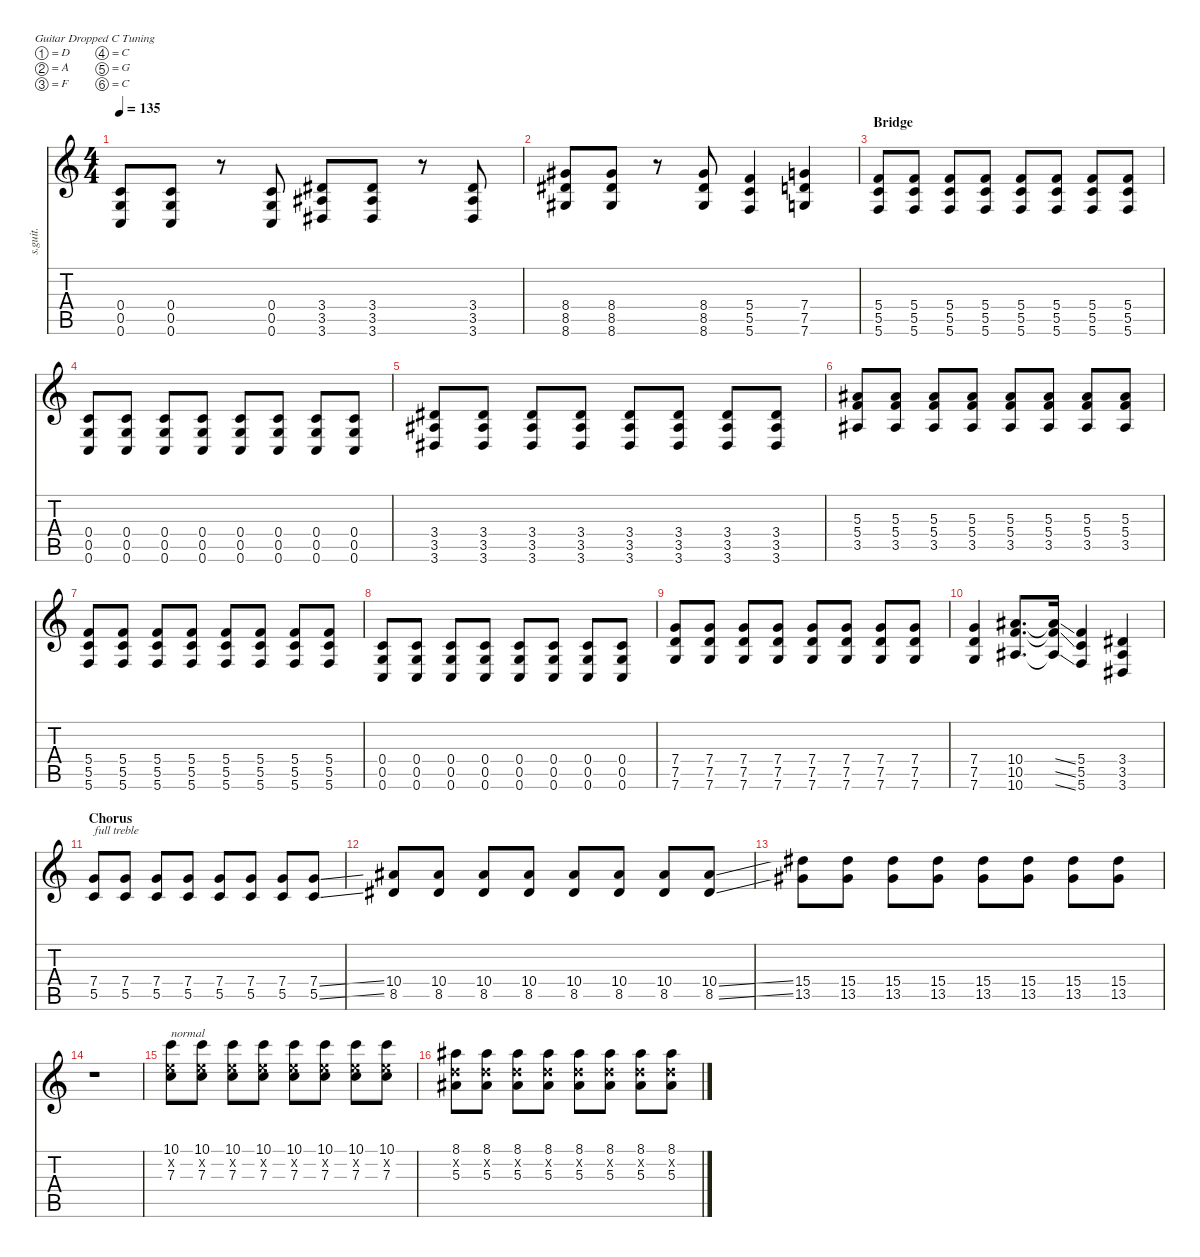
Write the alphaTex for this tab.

\defaultSystemsLayout 4
\hideDynamics
\bracketExtendMode nobrackets
\track ("Ben Kasica" "s.guit.") {instrument distortionguitar}
\staff {score tabs}
\tuning (D4 A3 F3 C3 G2 C2)
\ts (4 4)
\tempo 135
\clef g2
\ks c
(0.4 0.5 0.6).8{lyrics (0 "") lyrics (1 "") lyrics (2 "") lyrics (3 "") lyrics (4 "") dy f} (0.4 0.5 0.6).8{lyrics (0 "") lyrics (1 "") lyrics (2 "") lyrics (3 "") lyrics (4 "")} r.8 (0.4 0.5 0.6).8{lyrics (0 "") lyrics (1 "") lyrics (2 "") lyrics (3 "") lyrics (4 "")} (3.4{acc #} 3.5{acc #} 3.6{acc #}).8{lyrics (0 "") lyrics (1 "") lyrics (2 "") lyrics (3 "") lyrics (4 "")} (3.4{acc #} 3.5{acc #} 3.6{acc #}).8{lyrics (0 "") lyrics (1 "") lyrics (2 "") lyrics (3 "") lyrics (4 "")} r.8 (3.4{acc #} 3.5{acc #} 3.6{acc #}).8{lyrics (0 "") lyrics (1 "") lyrics (2 "") lyrics (3 "") lyrics (4 "")} |
(8.4{acc #} 8.5{acc #} 8.6{acc #}).8{lyrics (0 "") lyrics (1 "") lyrics (2 "") lyrics (3 "") lyrics (4 "")} (8.4{acc #} 8.5{acc #} 8.6{acc #}).8{lyrics (0 "") lyrics (1 "") lyrics (2 "") lyrics (3 "") lyrics (4 "")} r.8 (8.4{acc #} 8.5{acc #} 8.6{acc #}).8{lyrics (0 "") lyrics (1 "") lyrics (2 "") lyrics (3 "") lyrics (4 "")} (5.4 5.5 5.6).4{lyrics (0 "") lyrics (1 "") lyrics (2 "") lyrics (3 "") lyrics (4 "")} (7.4 7.5 7.6).4{lyrics (0 "") lyrics (1 "") lyrics (2 "") lyrics (3 "") lyrics (4 "")} |
\section ("" "Bridge")
(5.4 5.5 5.6).8{lyrics (0 "") lyrics (1 "") lyrics (2 "") lyrics (3 "") lyrics (4 "")} (5.4 5.5 5.6).8{lyrics (0 "") lyrics (1 "") lyrics (2 "") lyrics (3 "") lyrics (4 "")} (5.4 5.5 5.6).8{lyrics (0 "") lyrics (1 "") lyrics (2 "") lyrics (3 "") lyrics (4 "")} (5.4 5.5 5.6).8{lyrics (0 "") lyrics (1 "") lyrics (2 "") lyrics (3 "") lyrics (4 "")} (5.4 5.5 5.6).8{lyrics (0 "") lyrics (1 "") lyrics (2 "") lyrics (3 "") lyrics (4 "")} (5.4 5.5 5.6).8{lyrics (0 "") lyrics (1 "") lyrics (2 "") lyrics (3 "") lyrics (4 "")} (5.4 5.5 5.6).8{lyrics (0 "") lyrics (1 "") lyrics (2 "") lyrics (3 "") lyrics (4 "")} (5.4 5.5 5.6).8{lyrics (0 "") lyrics (1 "") lyrics (2 "") lyrics (3 "") lyrics (4 "")} |
(0.4 0.5 0.6).8{lyrics (0 "") lyrics (1 "") lyrics (2 "") lyrics (3 "") lyrics (4 "")} (0.4 0.5 0.6).8{lyrics (0 "") lyrics (1 "") lyrics (2 "") lyrics (3 "") lyrics (4 "")} (0.4 0.5 0.6).8{lyrics (0 "") lyrics (1 "") lyrics (2 "") lyrics (3 "") lyrics (4 "")} (0.4 0.5 0.6).8{lyrics (0 "") lyrics (1 "") lyrics (2 "") lyrics (3 "") lyrics (4 "")} (0.4 0.5 0.6).8{lyrics (0 "") lyrics (1 "") lyrics (2 "") lyrics (3 "") lyrics (4 "")} (0.4 0.5 0.6).8{lyrics (0 "") lyrics (1 "") lyrics (2 "") lyrics (3 "") lyrics (4 "")} (0.4 0.5 0.6).8{lyrics (0 "") lyrics (1 "") lyrics (2 "") lyrics (3 "") lyrics (4 "")} (0.4 0.5 0.6).8{lyrics (0 "") lyrics (1 "") lyrics (2 "") lyrics (3 "") lyrics (4 "")} |
(3.4{acc #} 3.5{acc #} 3.6{acc #}).8{lyrics (0 "") lyrics (1 "") lyrics (2 "") lyrics (3 "") lyrics (4 "")} (3.4{acc #} 3.5{acc #} 3.6{acc #}).8{lyrics (0 "") lyrics (1 "") lyrics (2 "") lyrics (3 "") lyrics (4 "")} (3.4{acc #} 3.5{acc #} 3.6{acc #}).8{lyrics (0 "") lyrics (1 "") lyrics (2 "") lyrics (3 "") lyrics (4 "")} (3.4{acc #} 3.5{acc #} 3.6{acc #}).8{lyrics (0 "") lyrics (1 "") lyrics (2 "") lyrics (3 "") lyrics (4 "")} (3.4{acc #} 3.5{acc #} 3.6{acc #}).8{lyrics (0 "") lyrics (1 "") lyrics (2 "") lyrics (3 "") lyrics (4 "")} (3.4{acc #} 3.5{acc #} 3.6{acc #}).8{lyrics (0 "") lyrics (1 "") lyrics (2 "") lyrics (3 "") lyrics (4 "")} (3.4{acc #} 3.5{acc #} 3.6{acc #}).8{lyrics (0 "") lyrics (1 "") lyrics (2 "") lyrics (3 "") lyrics (4 "")} (3.4{acc #} 3.5{acc #} 3.6{acc #}).8{lyrics (0 "") lyrics (1 "") lyrics (2 "") lyrics (3 "") lyrics (4 "")} |
(5.3{acc #} 5.4 3.5{acc #}).8{lyrics (0 "") lyrics (1 "") lyrics (2 "") lyrics (3 "") lyrics (4 "")} (5.3{acc #} 5.4 3.5{acc #}).8{lyrics (0 "") lyrics (1 "") lyrics (2 "") lyrics (3 "") lyrics (4 "")} (5.3{acc #} 5.4 3.5{acc #}).8{lyrics (0 "") lyrics (1 "") lyrics (2 "") lyrics (3 "") lyrics (4 "")} (5.3{acc #} 5.4 3.5{acc #}).8{lyrics (0 "") lyrics (1 "") lyrics (2 "") lyrics (3 "") lyrics (4 "")} (5.3{acc #} 5.4 3.5{acc #}).8{lyrics (0 "") lyrics (1 "") lyrics (2 "") lyrics (3 "") lyrics (4 "")} (5.3{acc #} 5.4 3.5{acc #}).8{lyrics (0 "") lyrics (1 "") lyrics (2 "") lyrics (3 "") lyrics (4 "")} (5.3{acc #} 5.4 3.5{acc #}).8{lyrics (0 "") lyrics (1 "") lyrics (2 "") lyrics (3 "") lyrics (4 "")} (5.3{acc #} 5.4 3.5{acc #}).8{lyrics (0 "") lyrics (1 "") lyrics (2 "") lyrics (3 "") lyrics (4 "")} |
(5.4 5.5 5.6).8{lyrics (0 "") lyrics (1 "") lyrics (2 "") lyrics (3 "") lyrics (4 "")} (5.4 5.5 5.6).8{lyrics (0 "") lyrics (1 "") lyrics (2 "") lyrics (3 "") lyrics (4 "")} (5.4 5.5 5.6).8{lyrics (0 "") lyrics (1 "") lyrics (2 "") lyrics (3 "") lyrics (4 "")} (5.4 5.5 5.6).8{lyrics (0 "") lyrics (1 "") lyrics (2 "") lyrics (3 "") lyrics (4 "")} (5.4 5.5 5.6).8{lyrics (0 "") lyrics (1 "") lyrics (2 "") lyrics (3 "") lyrics (4 "")} (5.4 5.5 5.6).8{lyrics (0 "") lyrics (1 "") lyrics (2 "") lyrics (3 "") lyrics (4 "")} (5.4 5.5 5.6).8{lyrics (0 "") lyrics (1 "") lyrics (2 "") lyrics (3 "") lyrics (4 "")} (5.4 5.5 5.6).8{lyrics (0 "") lyrics (1 "") lyrics (2 "") lyrics (3 "") lyrics (4 "")} |
(0.4 0.5 0.6).8{lyrics (0 "") lyrics (1 "") lyrics (2 "") lyrics (3 "") lyrics (4 "")} (0.4 0.5 0.6).8{lyrics (0 "") lyrics (1 "") lyrics (2 "") lyrics (3 "") lyrics (4 "")} (0.4 0.5 0.6).8{lyrics (0 "") lyrics (1 "") lyrics (2 "") lyrics (3 "") lyrics (4 "")} (0.4 0.5 0.6).8{lyrics (0 "") lyrics (1 "") lyrics (2 "") lyrics (3 "") lyrics (4 "")} (0.4 0.5 0.6).8{lyrics (0 "") lyrics (1 "") lyrics (2 "") lyrics (3 "") lyrics (4 "")} (0.4 0.5 0.6).8{lyrics (0 "") lyrics (1 "") lyrics (2 "") lyrics (3 "") lyrics (4 "")} (0.4 0.5 0.6).8{lyrics (0 "") lyrics (1 "") lyrics (2 "") lyrics (3 "") lyrics (4 "")} (0.4 0.5 0.6).8{lyrics (0 "") lyrics (1 "") lyrics (2 "") lyrics (3 "") lyrics (4 "")} |
(7.4 7.5 7.6).8{lyrics (0 "") lyrics (1 "") lyrics (2 "") lyrics (3 "") lyrics (4 "")} (7.4 7.5 7.6).8{lyrics (0 "") lyrics (1 "") lyrics (2 "") lyrics (3 "") lyrics (4 "")} (7.4 7.5 7.6).8{lyrics (0 "") lyrics (1 "") lyrics (2 "") lyrics (3 "") lyrics (4 "")} (7.4 7.5 7.6).8{lyrics (0 "") lyrics (1 "") lyrics (2 "") lyrics (3 "") lyrics (4 "")} (7.4 7.5 7.6).8{lyrics (0 "") lyrics (1 "") lyrics (2 "") lyrics (3 "") lyrics (4 "")} (7.4 7.5 7.6).8{lyrics (0 "") lyrics (1 "") lyrics (2 "") lyrics (3 "") lyrics (4 "")} (7.4 7.5 7.6).8{lyrics (0 "") lyrics (1 "") lyrics (2 "") lyrics (3 "") lyrics (4 "")} (7.4 7.5 7.6).8{lyrics (0 "") lyrics (1 "") lyrics (2 "") lyrics (3 "") lyrics (4 "")} |
(7.4 7.5 7.6).4{lyrics (0 "") lyrics (1 "") lyrics (2 "") lyrics (3 "") lyrics (4 "")} (10.4{acc #} 10.5 10.6{acc #}).8{d lyrics (0 "") lyrics (1 "") lyrics (2 "") lyrics (3 "") lyrics (4 "")} (10.4{ss t acc #} 10.5{ss t} 10.6{ss t acc #}).16{lyrics (0 "") lyrics (1 "") lyrics (2 "") lyrics (3 "") lyrics (4 "")} (5.4 5.5 5.6).4{lyrics (0 "") lyrics (1 "") lyrics (2 "") lyrics (3 "") lyrics (4 "")} (3.4{acc #} 3.5{acc #} 3.6{acc #}).4{lyrics (0 "") lyrics (1 "") lyrics (2 "") lyrics (3 "") lyrics (4 "")} |
\section ("" "Chorus")
(7.4 5.5).8{txt "full treble" lyrics (0 "") lyrics (1 "") lyrics (2 "") lyrics (3 "") lyrics (4 "") dy mp} (7.4 5.5).8{lyrics (0 "") lyrics (1 "") lyrics (2 "") lyrics (3 "") lyrics (4 "")} (7.4 5.5).8{lyrics (0 "") lyrics (1 "") lyrics (2 "") lyrics (3 "") lyrics (4 "")} (7.4 5.5).8{lyrics (0 "") lyrics (1 "") lyrics (2 "") lyrics (3 "") lyrics (4 "")} (7.4 5.5).8{lyrics (0 "") lyrics (1 "") lyrics (2 "") lyrics (3 "") lyrics (4 "")} (7.4 5.5).8{lyrics (0 "") lyrics (1 "") lyrics (2 "") lyrics (3 "") lyrics (4 "")} (7.4 5.5).8{lyrics (0 "") lyrics (1 "") lyrics (2 "") lyrics (3 "") lyrics (4 "")} (7.4{ss} 5.5{ss}).8{lyrics (0 "") lyrics (1 "") lyrics (2 "") lyrics (3 "") lyrics (4 "")} |
(10.4{acc #} 8.5{acc #}).8{lyrics (0 "") lyrics (1 "") lyrics (2 "") lyrics (3 "") lyrics (4 "")} (10.4{acc #} 8.5{acc #}).8{lyrics (0 "") lyrics (1 "") lyrics (2 "") lyrics (3 "") lyrics (4 "")} (10.4{acc #} 8.5{acc #}).8{lyrics (0 "") lyrics (1 "") lyrics (2 "") lyrics (3 "") lyrics (4 "")} (10.4{acc #} 8.5{acc #}).8{lyrics (0 "") lyrics (1 "") lyrics (2 "") lyrics (3 "") lyrics (4 "")} (10.4{acc #} 8.5{acc #}).8{lyrics (0 "") lyrics (1 "") lyrics (2 "") lyrics (3 "") lyrics (4 "")} (10.4{acc #} 8.5{acc #}).8{lyrics (0 "") lyrics (1 "") lyrics (2 "") lyrics (3 "") lyrics (4 "")} (10.4{acc #} 8.5{acc #}).8{lyrics (0 "") lyrics (1 "") lyrics (2 "") lyrics (3 "") lyrics (4 "")} (10.4{ss acc #} 8.5{ss acc #}).8{lyrics (0 "") lyrics (1 "") lyrics (2 "") lyrics (3 "") lyrics (4 "")} |
(15.4{acc #} 13.5{acc #}).8{lyrics (0 "") lyrics (1 "") lyrics (2 "") lyrics (3 "") lyrics (4 "")} (15.4{acc #} 13.5{acc #}).8{lyrics (0 "") lyrics (1 "") lyrics (2 "") lyrics (3 "") lyrics (4 "")} (15.4{acc #} 13.5{acc #}).8{lyrics (0 "") lyrics (1 "") lyrics (2 "") lyrics (3 "") lyrics (4 "")} (15.4{acc #} 13.5{acc #}).8{lyrics (0 "") lyrics (1 "") lyrics (2 "") lyrics (3 "") lyrics (4 "")} (15.4{acc #} 13.5{acc #}).8{lyrics (0 "") lyrics (1 "") lyrics (2 "") lyrics (3 "") lyrics (4 "")} (15.4{acc #} 13.5{acc #}).8{lyrics (0 "") lyrics (1 "") lyrics (2 "") lyrics (3 "") lyrics (4 "")} (15.4{acc #} 13.5{acc #}).8{lyrics (0 "") lyrics (1 "") lyrics (2 "") lyrics (3 "") lyrics (4 "")} (15.4{acc #} 13.5{acc #}).8{lyrics (0 "") lyrics (1 "") lyrics (2 "") lyrics (3 "") lyrics (4 "")} |
r.1 |
(10.1 7.2{x} 7.3).8{txt "normal" lyrics (0 "") lyrics (1 "") lyrics (2 "") lyrics (3 "") lyrics (4 "") dy f} (10.1 7.2{x} 7.3).8{lyrics (0 "") lyrics (1 "") lyrics (2 "") lyrics (3 "") lyrics (4 "")} (10.1 7.2{x} 7.3).8{lyrics (0 "") lyrics (1 "") lyrics (2 "") lyrics (3 "") lyrics (4 "")} (10.1 7.2{x} 7.3).8{lyrics (0 "") lyrics (1 "") lyrics (2 "") lyrics (3 "") lyrics (4 "")} (10.1 7.2{x} 7.3).8{lyrics (0 "") lyrics (1 "") lyrics (2 "") lyrics (3 "") lyrics (4 "")} (10.1 7.2{x} 7.3).8{lyrics (0 "") lyrics (1 "") lyrics (2 "") lyrics (3 "") lyrics (4 "")} (10.1 7.2{x} 7.3).8{lyrics (0 "") lyrics (1 "") lyrics (2 "") lyrics (3 "") lyrics (4 "")} (10.1 7.2{x} 7.3).8{lyrics (0 "") lyrics (1 "") lyrics (2 "") lyrics (3 "") lyrics (4 "")} |
(8.1{acc #} 5.2{x} 5.3{acc #}).8{lyrics (0 "") lyrics (1 "") lyrics (2 "") lyrics (3 "") lyrics (4 "")} (8.1{acc #} 5.2{x} 5.3{acc #}).8{lyrics (0 "") lyrics (1 "") lyrics (2 "") lyrics (3 "") lyrics (4 "")} (8.1{acc #} 5.2{x} 5.3{acc #}).8{lyrics (0 "") lyrics (1 "") lyrics (2 "") lyrics (3 "") lyrics (4 "")} (8.1{acc #} 5.2{x} 5.3{acc #}).8{lyrics (0 "") lyrics (1 "") lyrics (2 "") lyrics (3 "") lyrics (4 "")} (8.1{acc #} 5.2{x} 5.3{acc #}).8{lyrics (0 "") lyrics (1 "") lyrics (2 "") lyrics (3 "") lyrics (4 "")} (8.1{acc #} 5.2{x} 5.3{acc #}).8{lyrics (0 "") lyrics (1 "") lyrics (2 "") lyrics (3 "") lyrics (4 "")} (8.1{acc #} 5.2{x} 5.3{acc #}).8{lyrics (0 "") lyrics (1 "") lyrics (2 "") lyrics (3 "") lyrics (4 "")} (8.1{ss acc #} 5.2{x} 5.3{ss acc #}).8{lyrics (0 "") lyrics (1 "") lyrics (2 "") lyrics (3 "") lyrics (4 "")}
